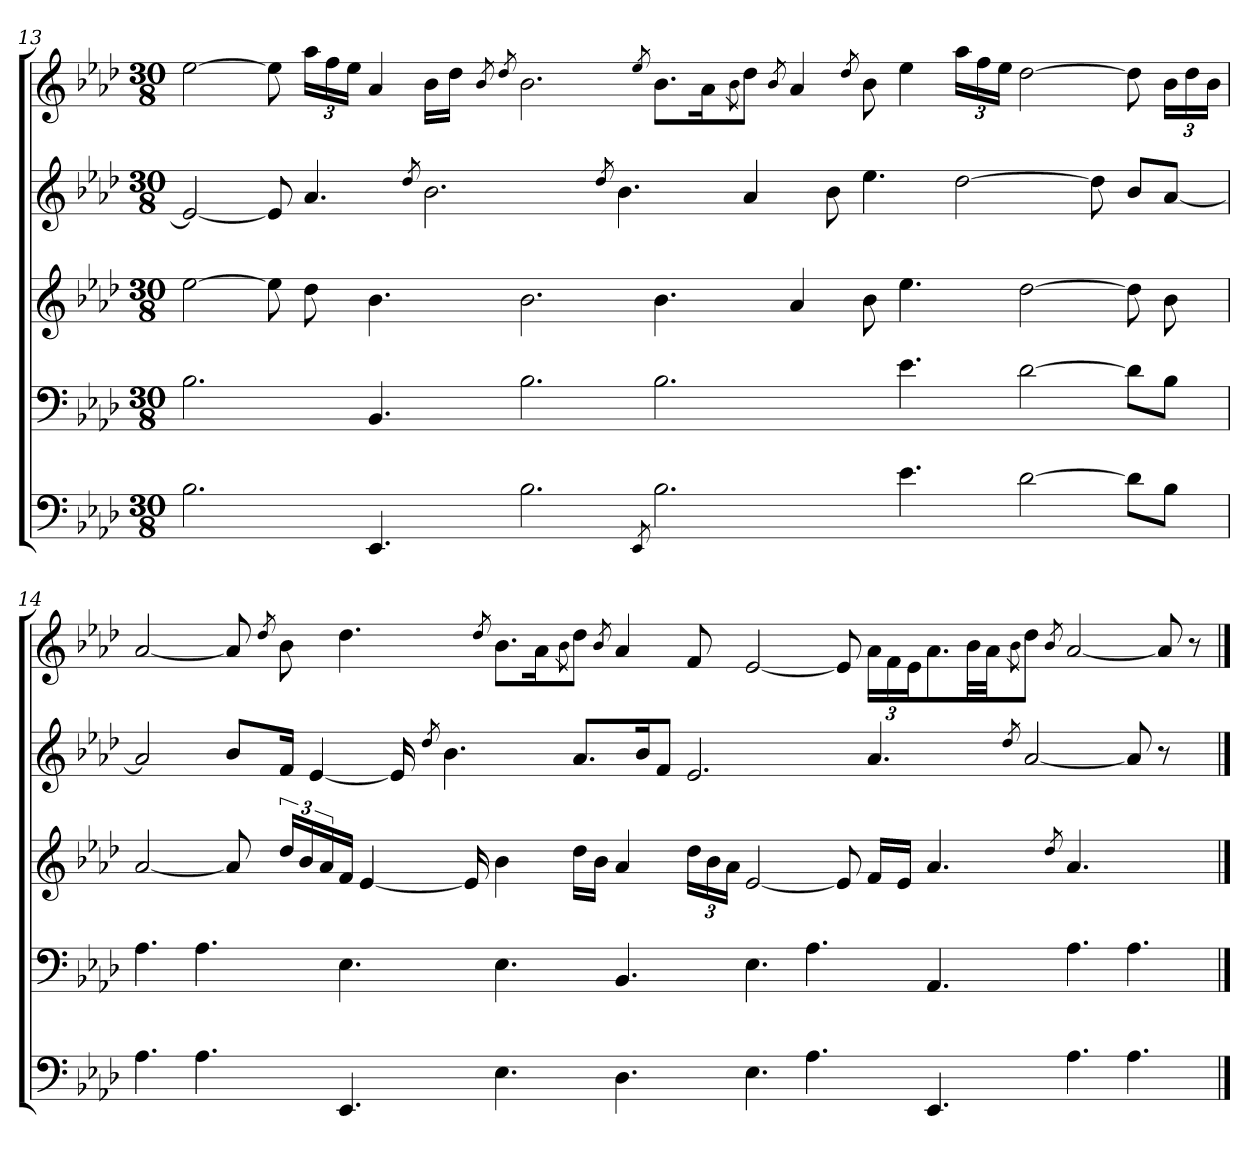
**kern	**kern	**kern	**kern	**kern
*part5	*part4	*part3	*part2	*part1
*staff5	*staff4	*staff3	*staff2	*staff1
*clefF4	*clefF4	*clefG2	*clefG2	*clefG2
*k[b-e-a-d-]	*k[b-e-a-d-]	*k[b-e-a-d-]	*k[b-e-a-d-]	*k[b-e-a-d-]
*M30/8	*M30/8	*M30/8	*M30/8	*M30/8
=13	=13	=13	=13	=13
2.B-	2.B-	[2ee-	2e-_	[2ee-
.	.	8ee-]	8e-]	8ee-]
.	.	8dd-	4.a-	24aa-\LL
.	.	.	.	24ff\
.	.	.	.	24ee-\JJ
4.EE-	4.BB-	4.b-	.	4a-
.	.	.	8qdd-	.
.	.	.	2.b-	16b-\LL
.	.	.	.	16dd-\JJ
.	.	.	.	8qb-
.	.	.	.	8qdd-
2.B-	2.B-	2.b-	.	2.b-
.	.	.	8qdd-	.
.	.	.	4.b-	.
8qEE-	.	.	.	8qee-
2.B-	2.B-	4.b-	.	8.b-\L
.	.	.	.	16a-\K
.	.	.	.	8qb-\
.	.	.	4a-	8dd-\J
.	.	.	.	8qb-
.	.	4a-	.	4a-
.	.	.	8b-	.
.	.	.	.	8qdd-
.	.	8b-	4.ee-	8b-
4.e-	4.e-	4.ee-	.	4ee-
.	.	.	[2dd-	24aa-\LL
.	.	.	.	24ff\
.	.	.	.	24ee-\JJ
[2d-	[2d-	[2dd-	.	[2dd-
.	.	.	8dd-]	.
8d-\L]	8d-\L]	8dd-]	8b-/L	8dd-]
8B-\J	8B-\J	8b-	[8a-/J	24b-\LL
.	.	.	.	24dd-\
.	.	.	.	24b-\JJ
=14	=14	=14	=14	=14
4.A-	4.A-	[2a-	2a-]	[2a-
4.A-	4.A-	.	.	.
.	.	8a-]	8b-/L	8a-]
.	.	.	.	8qdd-
.	.	24dd-/LL	16f/Jk	8b-
.	.	24b-/	.	.
.	.	.	[4e-	.
.	.	24a-/	.	.
4.EE-	4.E-	16f/JJ	.	4.dd-
.	.	[4e-	.	.
.	.	.	16e-]	.
.	.	.	8qdd-	.
.	.	.	4.b-	.
.	.	16e-]	.	.
.	.	.	.	8qdd-
4.E-	4.E-	4b-	.	8.b-\L
.	.	.	.	16a-\K
.	.	.	.	8qb-\
.	.	16dd-\LL	8.a-/L	8dd-\J
.	.	16b-\JJ	.	.
.	.	.	.	8qb-
4.D-	4.BB-	4a-	.	4a-
.	.	.	16b-/K	.
.	.	.	8f/J	.
.	.	24dd-\LL	2.e-	8f
.	.	24b-\	.	.
.	.	24a-\JJ	.	.
4.E-	4.E-	[2e-	.	[2e-
4.A-	4.A-	.	.	.
.	.	8e-]	.	8e-]
.	.	16f/LL	4.a-	24a-\LL
.	.	.	.	24f\
.	.	16e-/JJ	.	.
.	.	.	.	24e-\J
4.EE-	4.AA-	4.a-	.	8.a-\
.	.	.	.	32b-\LL
.	.	.	.	32a-\JJ
.	.	.	8qdd-	8qb-\
.	.	.	[2a-	8dd-\J
.	.	8qdd-	.	8qb-
4.A-	4.A-	4.a-	.	[2a-
4.A-	4.A-	4.ryy	8a-]	.
.	.	.	8r	8a-]
.	.	.	8ryy	8r
==	==	==	==	==
*-	*-	*-	*-	*-
